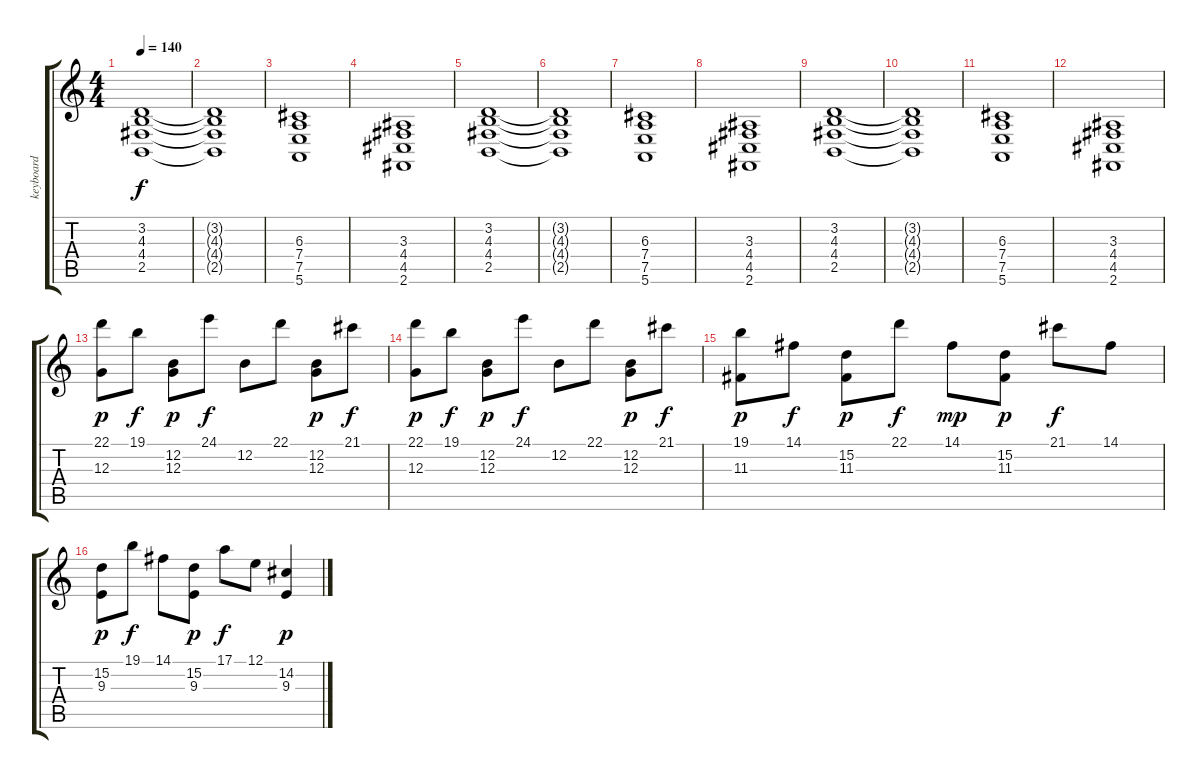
\track ("keyboard" "keyboard") {instrument stringensemble1}
\staff {score tabs}
\tuning (E4 B3 G3 D3 A2 E2) {hide}
\ts (4 4)
\tempo 140
\clef g2
\ks c
(3.2 4.3 4.4 2.5).1{dy f volume 9} |
(3.2{t} 4.3{t} 4.4{t} 2.5{t}).1 |
(6.3 7.4 7.5 5.6).1 |
(3.3 4.4 4.5 2.6).1 |
(3.2 4.3 4.4 2.5).1 |
(3.2{t} 4.3{t} 4.4{t} 2.5{t}).1 |
(6.3 7.4 7.5 5.6).1 |
(3.3 4.4 4.5 2.6).1 |
(3.2 4.3 4.4 2.5).1 |
(3.2{t} 4.3{t} 4.4{t} 2.5{t}).1 |
(6.3 7.4 7.5 5.6).1 |
(3.3 4.4 4.5 2.6).1 |
(22.1 12.3).8{dy p volume 13 instrument electricgrandpiano} 19.1.8{dy f} (12.2 12.3).8{dy p} 24.1.8{dy f} 12.2.8 22.1.8 (12.2 12.3).8{dy p} 21.1.8{dy f} |
(22.1 12.3).8{dy p} 19.1.8{dy f} (12.2 12.3).8{dy p} 24.1.8{dy f} 12.2.8 22.1.8 (12.2 12.3).8{dy p} 21.1.8{dy f} |
(19.1 11.3).8{dy p} 14.1.8{dy f} (15.2 11.3).8{dy p} 22.1.8{dy f} 14.1.8{dy mp} (15.2 11.3).8{dy p} 21.1.8{dy f} 14.1.8 |
(15.2 9.3).8{dy p} 19.1.8{dy f} 14.1.8 (15.2 9.3).8{dy p} 17.1.8{dy f} 12.1.8 (14.2 9.3).4{dy p}
